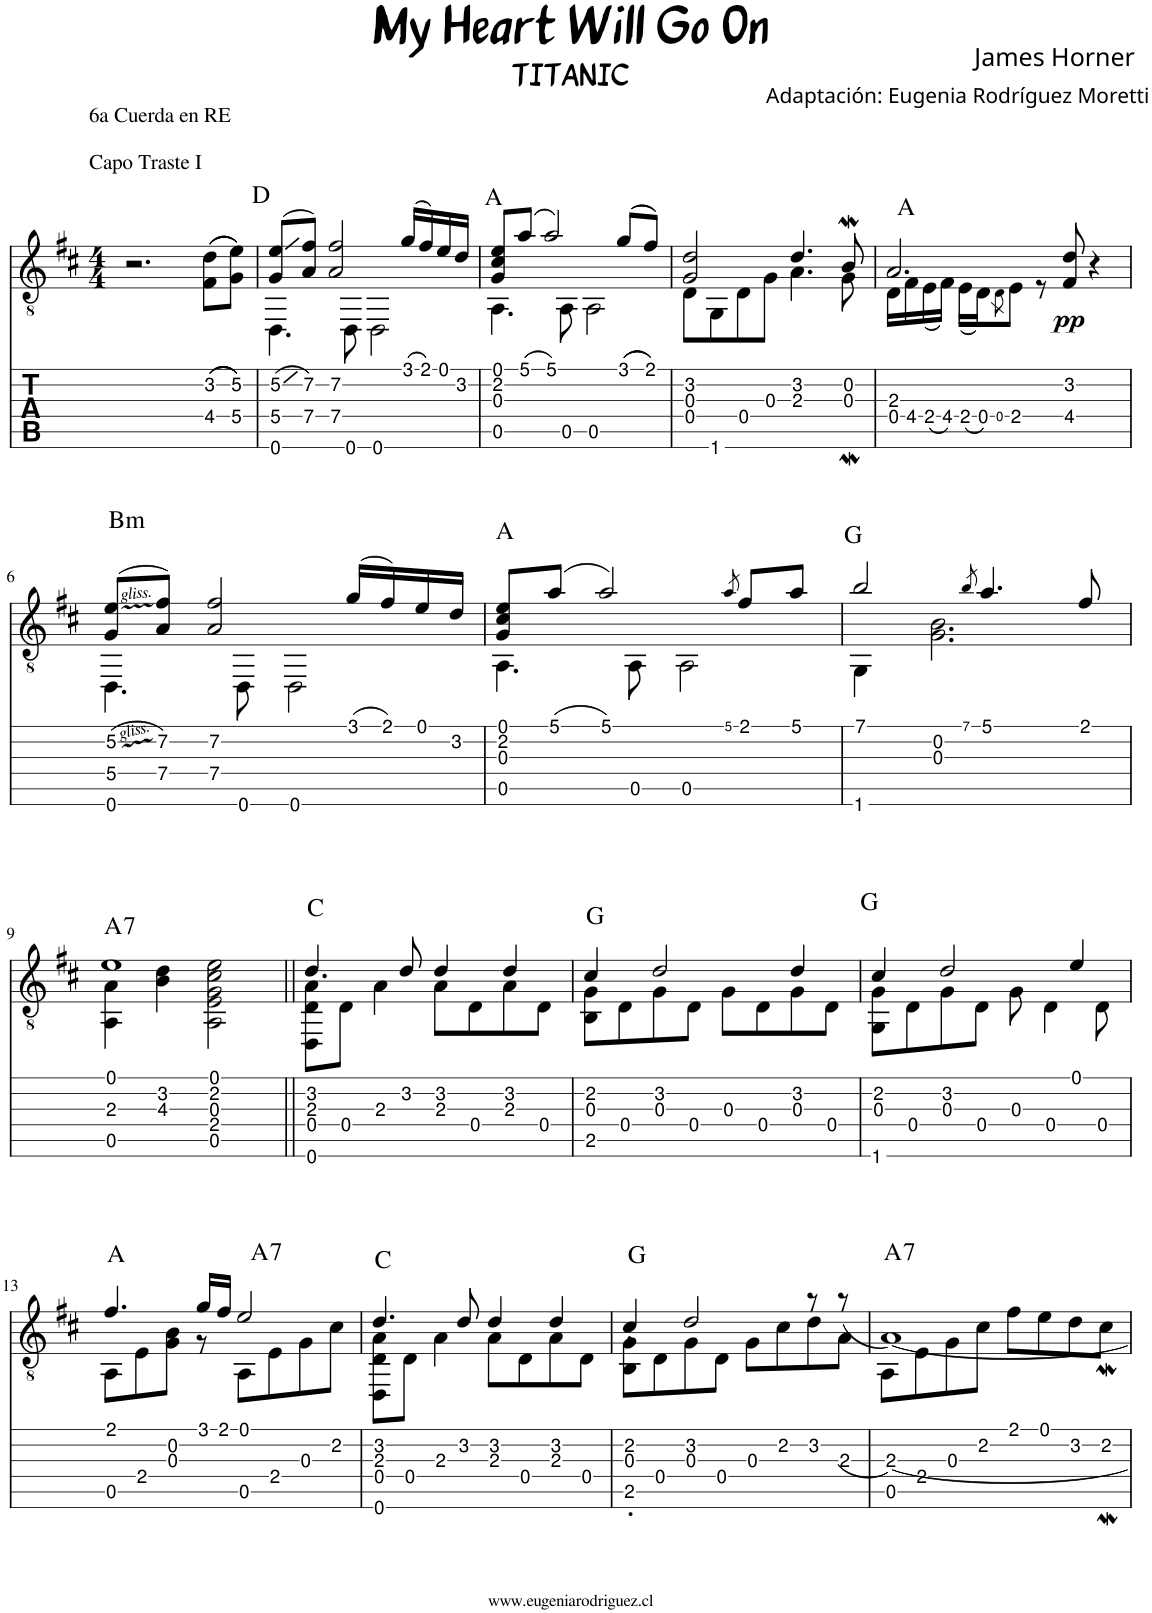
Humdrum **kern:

**kern	**kern	**dynam	**harte
*part1	*part1	*part1	*part1
*staff2	*staff1	*staff1/2	*
*I"Guitarra clásica	*	*	*
*I'Guit.	*	*	*
*stria6	*	*	*
*	*clefGv2	*	*
*k[f#c#]	*k[f#c#]	*	*
*M4/4	*M4/4	*	*
=1	=1	=1	=1
2.r	2.r	.	.
!	!LO:TX:a:t=6a Cuerda en RE	!	!
!	!LO:TX:a:t=Capo Traste I	!	!
8F#\ 8d\L	(((8F#\ 8d\L	.	.
8G\ 8e\J	8G\ 8e\J)))	.	.
=2	=2	=2	=2
*^	*^	*	*
8G\ 8e\L	4.DD	(8G/ 8e/L	4.DD\	.	D:maj
8A\ 8f#\J	.	8A/ 8f#/J)	.	.	.
2A 2f#	.	2A/ 2f#/	.	.	.
.	8DD	.	8DD\	.	.
.	2DD	.	2DD\	.	.
16gLL	.	(16g/LL	.	.	.
16f#J	.	16f#/)	.	.	.
16eL	.	16e/	.	.	.
16dJJ	.	16d/JJ	.	.	.
=3	=3	=3	=3	=3	=3
8G\ 8c#\ 8e\L	4.AA	8G/ 8c#/ 8e/L	4.AA\	.	A:maj
8aJ	.	(8a/J	.	.	.
2a	.	2a/)	.	.	.
.	8AA	.	8AA\	.	.
.	2AA	.	2AA\	.	.
8gL	.	((8g/L	.	.	.
8f#J	.	8f#/J))	.	.	.
=4	=4	=4	=4	=4	=4
2G 2d	8DL	2G/ 2d/	8D\L	.	.
.	8GGJ	.	8GG\	.	.
.	8DL	.	8D\	.	.
.	8GJ	.	8G\J	.	.
4.d	4.A	4.d/	4.A\	.	.
8BW	8G	8BW/	8G\	.	.
=5	=5	=5	=5	=5	=5
2.A	16DLL	2.A/	16D\LL	.	A:maj
.	16F#JJ	.	16F#\	.	.
.	16ELL	.	(16E\	.	.
.	16F#J	.	16F#\JJ)	.	.
.	16EL	.	(16E\LL	.	.
.	16DJJ	.	16D\J)	.	.
.	qD	.	8qD\	.	.
.	8E	.	8E\J	.	.
.	8r	.	8r	.	.
.	2ryy	.	2ryy	.	.
!	!	!	!	!LO:DY:b	!
8F# 8d	.	8F#/ 8d/	.	pp	.
4r	.	4r	.	.	.
!!LO:LB:g=z	!!
=6	=6	=6	=6	=6	=6
!	!	!	!	!	!LO:H:kt=m
8G\ 8e\L	4.DD	(8G/ 8e/L	4.DD\	.	B:min
8A\ 8f#\J	.	8A/ 8f#/J)	.	.	.
2A 2f#	.	2A/ 2f#/	.	.	.
.	8DD	.	8DD\	.	.
.	2DD	.	2DD\	.	.
16gLL	.	(16g/LL	.	.	.
16f#J	.	16f#/)	.	.	.
16eL	.	16e/	.	.	.
16dJJ	.	16d/JJ	.	.	.
=7	=7	=7	=7	=7	=7
8G\ 8c#\ 8e\L	4.AA	8G/ 8c#/ 8e/L	4.AA\	.	A:maj
8aJ	.	(8a/J	.	.	.
2a	.	2a/)	.	.	.
.	8AA	.	8AA\	.	.
.	2AA	.	2AA\	.	.
qa	.	8qa/	.	.	.
8f#L	.	8f#/L	.	.	.
8aJ	.	8a/J	.	.	.
=8	=8	=8	=8	=8	=8
2b	4GG	2b/	4GG\	.	G:maj
.	2.G 2.B	.	2.G\ 2.B\	.	.
qb	.	8qb/	.	.	.
4.a	.	4.a/	.	.	.
8f#	.	8f#/	.	.	.
!!LO:LB:g=z	!!
=9	=9	=9	=9	=9	=9
!	!	!	!	!	!LO:H:kt=7
1e	4AA 4A	1e	4AA\ 4A\	.	A:7
.	4B 4d	.	4B\ 4d\	.	.
.	2AA 2E 2G 2c# 2e	.	2AA\ 2E\ 2G\ 2c#\ 2e\	.	.
=10||	=10||	=10||	=10||	=10||	=10||
4.d	8DD\ 8D\ 8A\L	4.d/	8DD\ 8D\ 8A\L	.	C:maj
.	8DJ	.	8D\J	.	.
.	4A	.	4A\	.	.
8d	.	8d/	.	.	.
4d	8AL	4d/	8A\L	.	.
.	8DJ	.	8D\	.	.
4d	8AL	4d/	8A\	.	.
.	8DJ	.	8D\J	.	.
=11	=11	=11	=11	=11	=11
4c#	8BB\ 8G\L	4c#/	8BB\ 8G\L	.	G:maj
.	8DJ	.	8D\	.	.
2d	8GL	2d/	8G\	.	.
.	8DJ	.	8D\J	.	.
.	8GL	.	8G\L	.	.
.	8DJ	.	8D\	.	.
4d	8GL	4d/	8G\	.	.
.	8DJ	.	8D\J	.	.
=12	=12	=12	=12	=12	=12
4c#	8G\ 8GG\L	4c#/	8GG\ 8G\L	.	G:maj
.	8DJ	.	8D\	.	.
2d	8GL	2d/	8G\	.	.
.	8DJ	.	8D\J	.	.
.	8G	.	8G\	.	.
.	4D	.	4D\	.	.
4e	.	4e/	.	.	.
.	8D	.	8D\	.	.
!!LO:LB:g=z	!!
=13	=13	=13	=13	=13	=13
4.f#	8AAL	4.f#/	8AA\L	.	A:maj
.	8EJ	.	8E\	.	.
.	8G 8B	.	8G\ 8B\J	.	.
16gLL	8r	16g/LL	8r	.	.
16f#JJ	.	16f#/JJ	.	.	.
!	!	!	!	!	!LO:H:kt=7
2e	8AAL	2e/	8AA\L	.	A:7
.	8EJ	.	8E\	.	.
.	8GL	.	8G\	.	.
.	8c#J	.	8c#\J	.	.
=14	=14	=14	=14	=14	=14
4.d	8DD\ 8D\ 8A\L	4.d/	8DD\ 8D\ 8A\L	.	C:maj
.	8DJ	.	8D\J	.	.
.	4A	.	4A\	.	.
8d	.	8d/	.	.	.
4d	8AL	4d/	8A\L	.	.
.	8DJ	.	8D\	.	.
4d	8AL	4d/	8A\	.	.
.	8DJ	.	8D\J	.	.
=15	=15	=15	=15	=15	=15
4c#'	8BB\ 8G\L	4c#'</	8BB\ 8G\L	.	G:maj
.	8DJ	.	8D\	.	.
2d	8GL	2d/	8G\	.	.
.	8DJ	.	8D\J	.	.
.	8GL	.	8G\L	.	.
.	8c#J	.	8c#\	.	.
8r	8dL	8r	8d\	.	.
8r	8AJ	(8r	8A\J	.	.
=16	=16	=16	=16	=16	=16
!	!	!	!	!	!LO:H:kt=7
[<1A	8AAL	[<1A)	8AA\L	.	A:7
.	8EJ	.	8E\	.	.
.	8GL	.	8G\	.	.
.	8c#J	.	8c#\J	.	.
.	8f#L	.	8f#\L	.	.
.	8eJ	.	8e\	.	.
.	8dL	.	8d\	.	.
.	8c#WJ	.	8c#W\J	.	.
*v	*v	*	*	*	*
*	*v	*v	*	*
=	=	=	=
*-	*-	*-	*-
